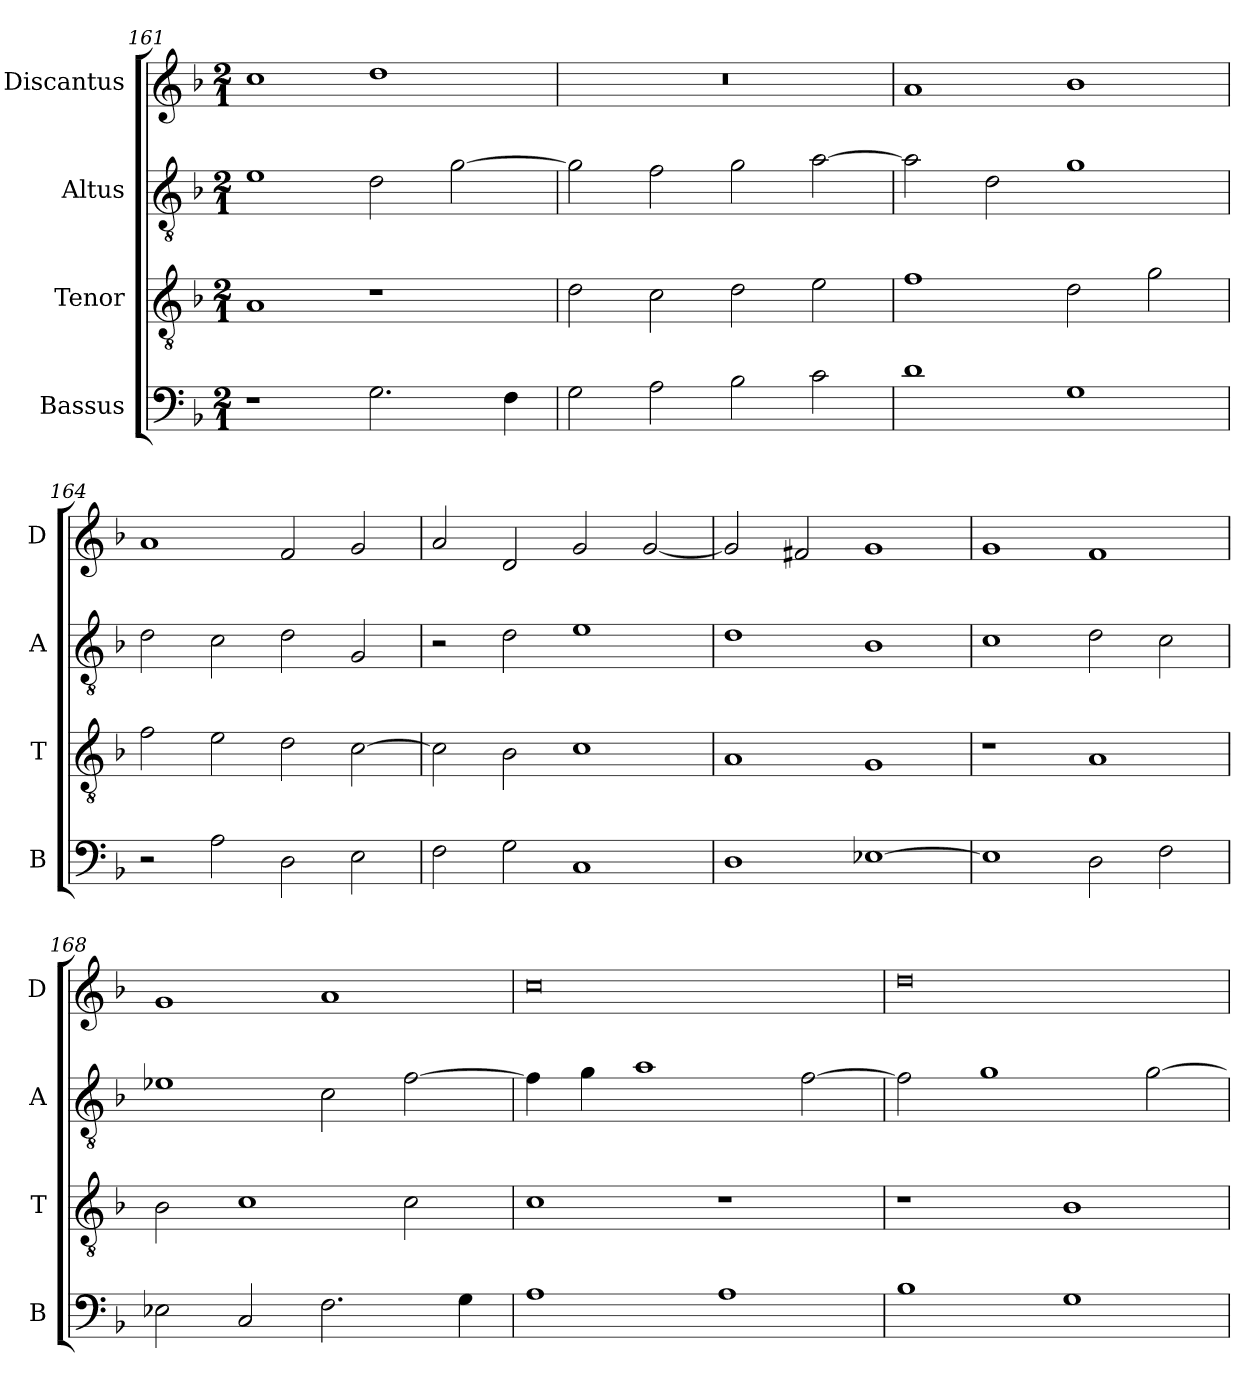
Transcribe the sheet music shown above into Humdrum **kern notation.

**kern	**kern	**kern	**kern
*part4	*part3	*part2	*part1
*staff4	*staff3	*staff2	*staff1
*I"Bassus	*I"Tenor	*I"Altus	*I"Discantus
*I'B	*I'T	*I'A	*I'D
*clefF4	*clefGv2	*clefGv2	*clefG2
*k[b-]	*k[b-]	*k[b-]	*k[b-]
*M2/1	*M2/1	*M2/1	*M2/1
=161	=161	=161	=161
1r	1A	1e	1cc
2.G\	1r	2d\	1dd
.	.	[2g\	.
4F\	.	.	.
=162	=162	=162	=162
2G\	2d\	2g\]	0r
2A\	2c\	2f\	.
2B-\	2d\	2g\	.
2c\	2e\	[2a\	.
=163	=163	=163	=163
1d	1f	2a\]	1a
.	.	2d\	.
1G	2d\	1g	1b-
.	2g\	.	.
=164	=164	=164	=164
2r	2f\	2d\	1a
2A\	2e\	2c\	.
2D\	2d\	2d\	2f/
2E\	[2c\	2G/	2g/
=165	=165	=165	=165
2F\	2c\]	2r	2a/
2G\	2B-\	2d\	2d/
1C	1c	1e	2g/
.	.	.	[2g/
=166	=166	=166	=166
1D	1A	1d	2g/]
.	.	.	2f#X/
[1E-X	1G	1B-	1g
=167	=167	=167	=167
1E-]	1r	1c	1g
2D\	1A	2d\	1f
2F\	.	2c\	.
=168	=168	=168	=168
2E-X\	2B-\	1e-X	1g
2C/	1c	.	.
2.F\	.	2c\	1a
.	2c\	[2f\	.
4G\	.	.	.
=169	=169	=169	=169
1A	1c	4f\]	0cc
.	.	4g\	.
.	.	1a	.
1A	1r	.	.
.	.	[2f\	.
=170	=170	=170	=170
1B-	1r	2f\]	0dd
.	.	1g	.
1G	1B-	.	.
.	.	[2g\	.
=	=	=	=
*-	*-	*-	*-
